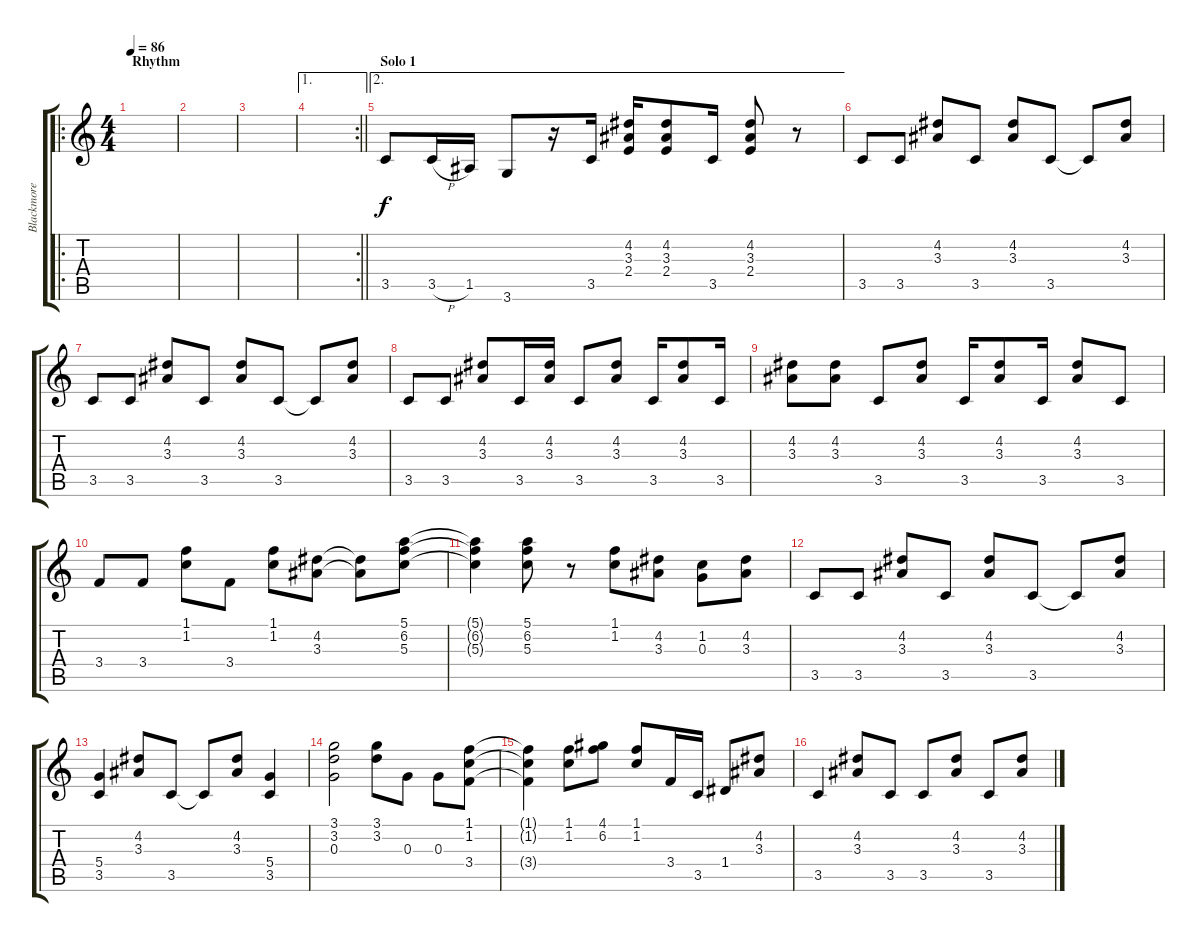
\track ("Blackmore rhythm" "Blackmore ") {instrument overdrivenguitar}
\staff {score tabs}
\tuning (E4 B3 G3 D3 A2 E2) {hide}
\ro
\ts (4 4)
\section ("" "Rhythm")
\tempo 86
\clef g2
\ks c
|
|
|
\ae 1
\rc 2
\barLineRight lightlight
|
\ae 2
\section ("" "Solo 1")
3.5.8 3.5{h}.16 1.5.16 3.6.8 r.16 3.5.16 (4.2 3.3 2.4).16 (4.2 3.3 2.4).8 3.5.16 (4.2 3.3 2.4).8 r.8 |
3.5.8 3.5.8 (4.2 3.3).8 3.5.8 (4.2 3.3).8 3.5.8 3.5{t}.8 (4.2 3.3).8 |
3.5.8 3.5.8 (4.2 3.3).8 3.5.8 (4.2 3.3).8 3.5.8 3.5{t}.8 (4.2 3.3).8 |
3.5.8 3.5.8 (4.2 3.3).8 3.5.16 (4.2 3.3).16 3.5.8 (4.2 3.3).8 3.5.16 (4.2 3.3).8 3.5.16 |
(4.2 3.3).8 (4.2 3.3).8 3.5.8 (4.2 3.3).8 3.5.16 (4.2 3.3).8 3.5.16 (4.2 3.3).8 3.5.8 |
3.4.8 3.4.8 (1.1 1.2).8 3.4.8 (1.1 1.2).8 (4.2 3.3).8 (4.2{t} 3.3{t}).8 (5.1 6.2 5.3).8 |
(5.1{t} 6.2{t} 5.3{t}).4 (5.1 6.2 5.3).8 r.8 (1.1 1.2).8 (4.2 3.3).8 (1.2 0.3).8 (4.2 3.3).8 |
3.5.8 3.5.8 (4.2 3.3).8 3.5.8 (4.2 3.3).8 3.5.8 3.5{t}.8 (4.2 3.3).8 |
(5.4 3.5).4 (4.2 3.3).8 3.5.8 3.5{t}.8 (4.2 3.3).8 (5.4 3.5).4 |
(3.1 3.2 0.3).2 (3.1 3.2).8 0.3.8 0.3.8 (1.1 1.2 3.4).8 |
(1.1{t} 1.2{t} 3.4{t}).4 (1.1 1.2).8 (4.1 6.2).8 (1.1 1.2).8 3.4.16 3.5.16 1.4.8 (4.2 3.3).8 |
3.5.4 (4.2 3.3).8 3.5.8 3.5.8 (4.2 3.3).8 3.5.8 (4.2 3.3).8
